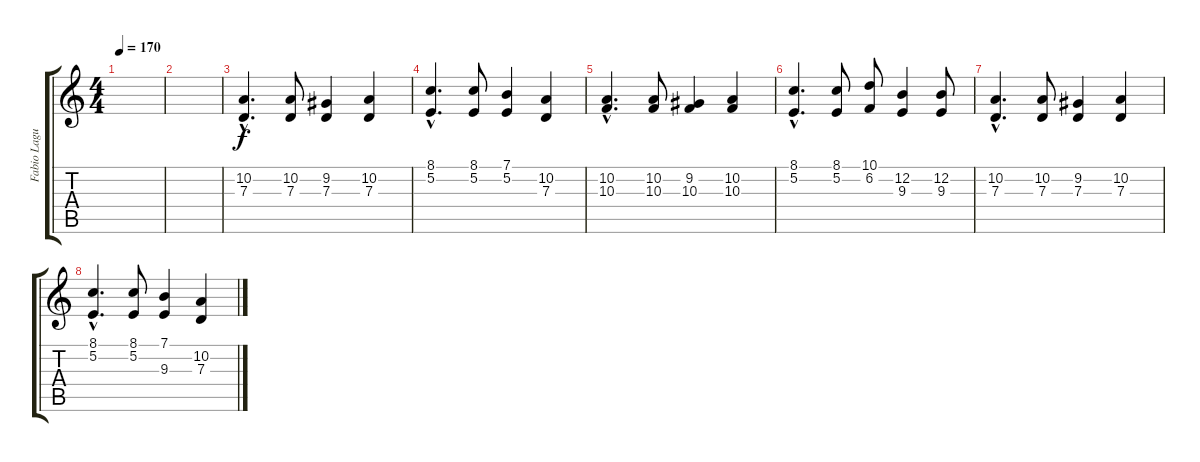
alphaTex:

\track ("Fabio Laguna" "Fabio Lagu") {instrument orchestrahit}
\staff {score tabs}
\tuning (E4 B3 G3 D3 A2 E2) {hide}
\ts (4 4)
\tempo 170
\clef g2
\ks c
|
|
(10.2{hac} 7.3{hac}).4{d} (10.2 7.3).8 (9.2 7.3).4 (10.2 7.3).4 |
(8.1{hac} 5.2{hac}).4{d} (8.1 5.2).8 (7.1 5.2).4 (10.2 7.3).4 |
(10.2{hac} 10.3{hac}).4{d} (10.2 10.3).8 (9.2 10.3).4 (10.2 10.3).4 |
(8.1{hac} 5.2{hac}).4{d} (8.1 5.2).8 (10.1 6.2).8 (12.2 9.3).4 (12.2 9.3).8 |
(10.2{hac} 7.3{hac}).4{d} (10.2 7.3).8 (9.2 7.3).4 (10.2 7.3).4 |
(8.1{hac} 5.2{hac}).4{d} (8.1 5.2).8 (7.1 9.3).4 (10.2 7.3).4
